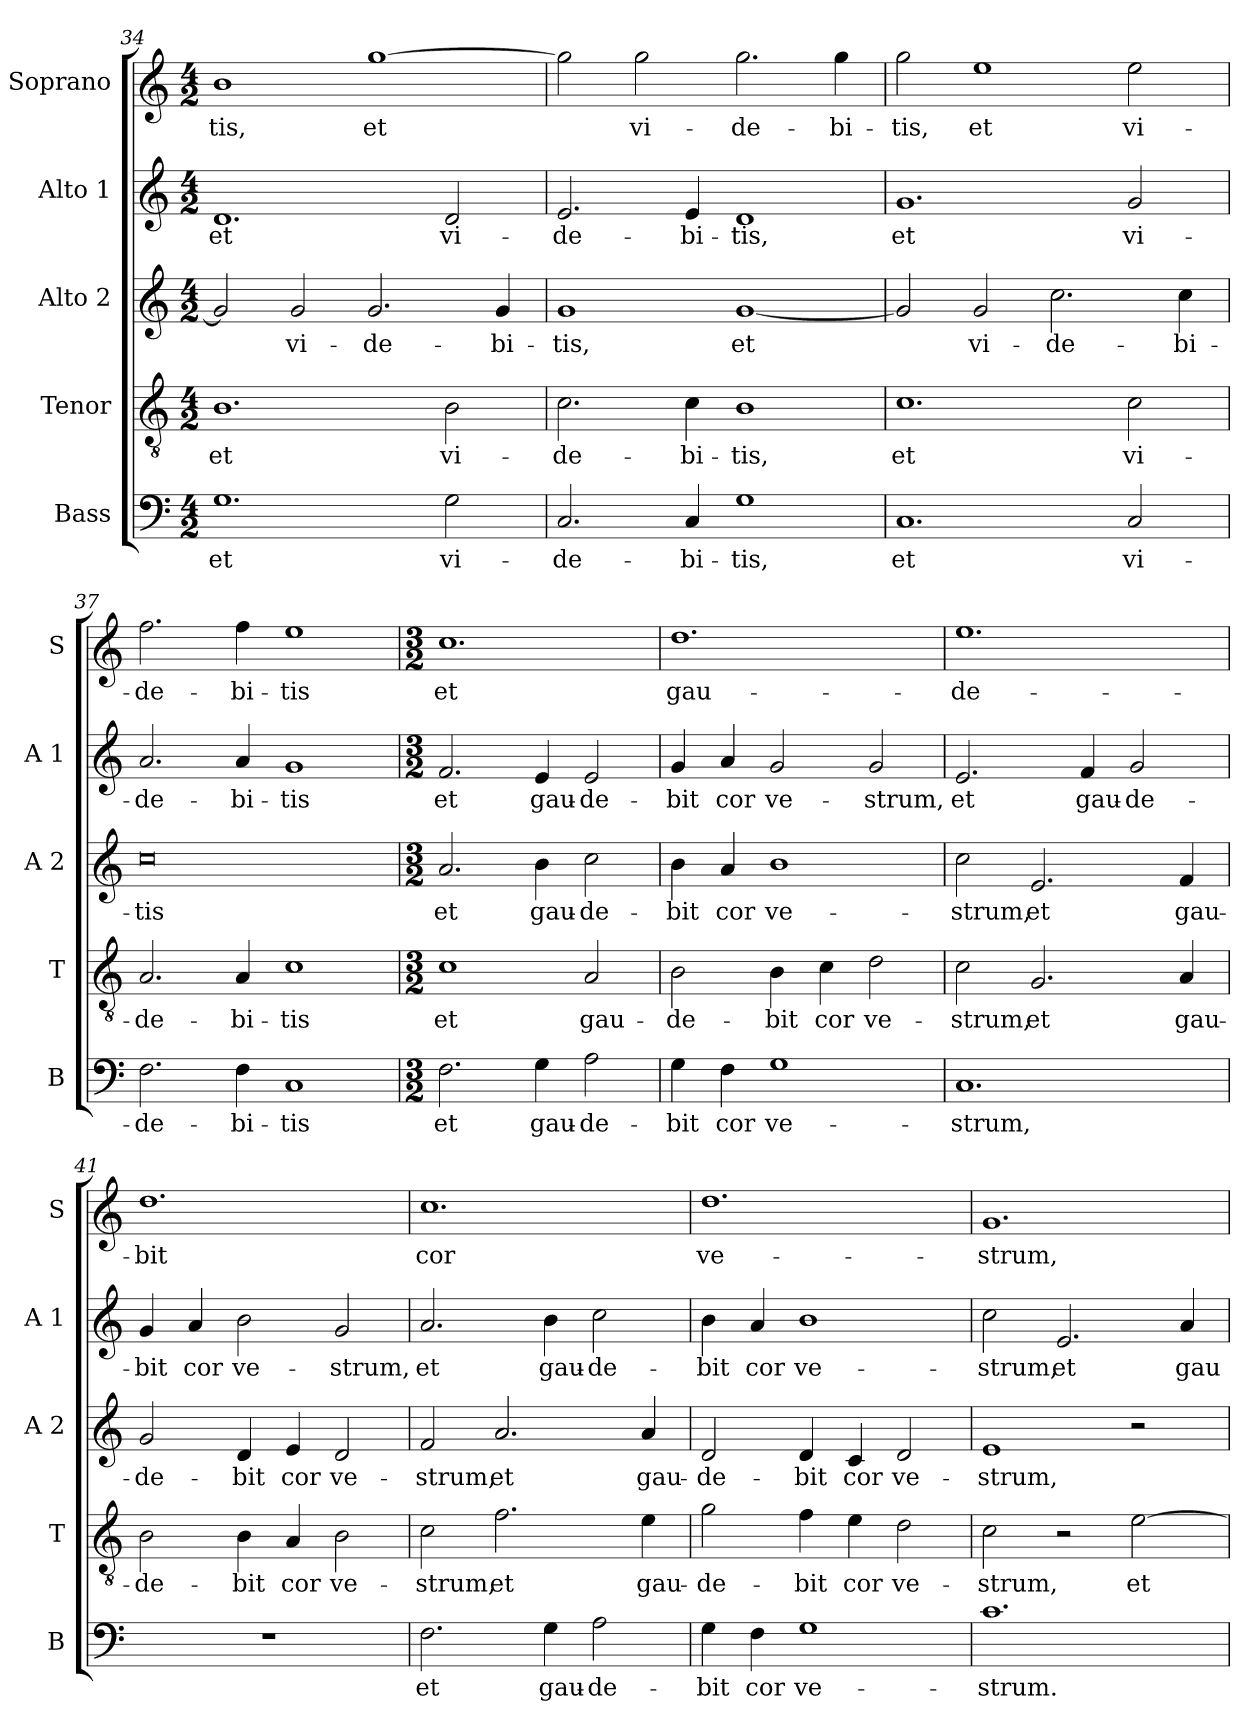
**kern	**text	**kern	**text	**kern	**text	**kern	**text	**kern	**text
*part5	*part5	*part4	*part4	*part3	*part3	*part2	*part2	*part1	*part1
*staff5	*staff5	*staff4	*staff4	*staff3	*staff3	*staff2	*staff2	*staff1	*staff1
*I"Bass	*	*I"Tenor	*	*I"Alto 2	*	*I"Alto 1	*	*I"Soprano	*
*I'B	*	*I'T	*	*I'A 2	*	*I'A 1	*	*I'S	*
*clefF4	*	*clefGv2	*	*clefG2	*	*clefG2	*	*clefG2	*
*k[]	*	*k[]	*	*k[]	*	*k[]	*	*k[]	*
*C:	*	*C:	*	*C:	*	*C:	*	*C:	*
*M4/2	*	*M4/2	*	*M4/2	*	*M4/2	*	*M4/2	*
=34	=34	=34	=34	=34	=34	=34	=34	=34	=34
!	!LO:LY:b	!	!LO:LY:b	!	!	!	!LO:LY:b	!	!LO:LY:b
1.G	et	1.B	et	2g/]	.	1.d	et	1b	-tis,
!	!	!	!	!	!LO:LY:b	!	!	!	!
.	.	.	.	2g/	vi-	.	.	.	.
!	!	!	!	!	!LO:LY:b	!	!	!	!LO:LY:b
.	.	.	.	2.g/	-de-	.	.	[1gg	et
!	!LO:LY:b	!	!LO:LY:b	!	!	!	!LO:LY:b	!	!
2G\	vi-	2B\	vi-	.	.	2d/	vi-	.	.
!	!	!	!	!	!LO:LY:b	!	!	!	!
.	.	.	.	4g/	-bi-	.	.	.	.
=35	=35	=35	=35	=35	=35	=35	=35	=35	=35
!	!LO:LY:b	!	!LO:LY:b	!	!LO:LY:b	!	!LO:LY:b	!	!
2.C/	-de-	2.c\	-de-	1g	-tis,	2.e/	-de-	2gg\]	.
!	!	!	!	!	!	!	!	!	!LO:LY:b
.	.	.	.	.	.	.	.	2gg\	vi-
!	!LO:LY:b	!	!LO:LY:b	!	!	!	!LO:LY:b	!	!
4C/	-bi-	4c\	-bi-	.	.	4e/	-bi-	.	.
!	!LO:LY:b	!	!LO:LY:b	!	!LO:LY:b	!	!LO:LY:b	!	!LO:LY:b
1G	-tis,	1B	-tis,	[1g	et	1d	-tis,	2.gg\	-de-
!	!	!	!	!	!	!	!	!	!LO:LY:b
.	.	.	.	.	.	.	.	4gg\	-bi-
!!LO:LB:g=z
=36	=36	=36	=36	=36	=36	=36	=36	=36	=36
!	!LO:LY:b	!	!LO:LY:b	!	!	!	!LO:LY:b	!	!LO:LY:b
1.C	et	1.c	et	2g/]	.	1.g	et	2gg\	-tis,
!	!	!	!	!	!LO:LY:b	!	!	!	!LO:LY:b
.	.	.	.	2g/	vi-	.	.	1ee	et
!	!	!	!	!	!LO:LY:b	!	!	!	!
.	.	.	.	2.cc\	-de-	.	.	.	.
!	!LO:LY:b	!	!LO:LY:b	!	!	!	!LO:LY:b	!	!LO:LY:b
2C/	vi-	2c\	vi-	.	.	2g/	vi-	2ee\	vi-
!	!	!	!	!	!LO:LY:b	!	!	!	!
.	.	.	.	4cc\	-bi-	.	.	.	.
=37	=37	=37	=37	=37	=37	=37	=37	=37	=37
!	!LO:LY:b	!	!LO:LY:b	!	!LO:LY:b	!	!LO:LY:b	!	!LO:LY:b
2.F\	-de-	2.A/	-de-	0cc	-tis	2.a/	-de-	2.ff\	-de-
!	!LO:LY:b	!	!LO:LY:b	!	!	!	!LO:LY:b	!	!LO:LY:b
4F\	-bi-	4A/	-bi-	.	.	4a/	-bi-	4ff\	-bi-
!	!LO:LY:b	!	!LO:LY:b	!	!	!	!LO:LY:b	!	!LO:LY:b
1C	-tis	1c	-tis	.	.	1g	-tis	1ee	-tis
=38	=38	=38	=38	=38	=38	=38	=38	=38	=38
*M3/2	*	*M3/2	*	*M3/2	*	*M3/2	*	*M3/2	*
!	!LO:LY:b	!	!LO:LY:b	!	!LO:LY:b	!	!LO:LY:b	!	!LO:LY:b
2.F\	et	1c	et	2.a/	et	2.f/	et	1.cc	et
!	!LO:LY:b	!	!	!	!LO:LY:b	!	!LO:LY:b	!	!
4G\	gau-	.	.	4b\	gau-	4e/	gau-	.	.
!	!LO:LY:b	!	!LO:LY:b	!	!LO:LY:b	!	!LO:LY:b	!	!
2A\	-de-	2A/	gau-	2cc\	-de-	2e/	-de-	.	.
=39	=39	=39	=39	=39	=39	=39	=39	=39	=39
!	!LO:LY:b	!	!LO:LY:b	!	!LO:LY:b	!	!LO:LY:b	!	!LO:LY:b
4G\	-bit	2B\	-de-	4b\	-bit	4g/	-bit	1.dd	gau-
!	!LO:LY:b	!	!	!	!LO:LY:b	!	!LO:LY:b	!	!
4F\	cor	.	.	4a/	cor	4a/	cor	.	.
!	!LO:LY:b	!	!LO:LY:b	!	!LO:LY:b	!	!LO:LY:b	!	!
1G	ve-	4B\	-bit	1b	ve-	2g/	ve-	.	.
!	!	!	!LO:LY:b	!	!	!	!	!	!
.	.	4c\	cor	.	.	.	.	.	.
!	!	!	!LO:LY:b	!	!	!	!LO:LY:b	!	!
.	.	2d\	ve-	.	.	2g/	-strum,	.	.
=40	=40	=40	=40	=40	=40	=40	=40	=40	=40
!	!LO:LY:b	!	!LO:LY:b	!	!LO:LY:b	!	!LO:LY:b	!	!LO:LY:b
1.C	-strum,	2c\	-strum,	2cc\	-strum,	2.e/	et	1.ee	-de-
!	!	!	!LO:LY:b	!	!LO:LY:b	!	!	!	!
.	.	2.G/	et	2.e/	et	.	.	.	.
!	!	!	!	!	!	!	!LO:LY:b	!	!
.	.	.	.	.	.	4f/	gau-	.	.
!	!	!	!	!	!	!	!LO:LY:b	!	!
.	.	.	.	.	.	2g/	-de-	.	.
!	!	!	!LO:LY:b	!	!LO:LY:b	!	!	!	!
.	.	4A/	gau-	4f/	gau-	.	.	.	.
!!LO:PB:g=z
=41	=41	=41	=41	=41	=41	=41	=41	=41	=41
!	!	!	!LO:LY:b	!	!LO:LY:b	!	!LO:LY:b	!	!LO:LY:b
1.r	.	2B\	-de-	2g/	-de-	4g/	-bit	1.dd	-bit
!	!	!	!	!	!	!	!LO:LY:b	!	!
.	.	.	.	.	.	4a/	cor	.	.
!	!	!	!LO:LY:b	!	!LO:LY:b	!	!LO:LY:b	!	!
.	.	4B\	-bit	4d/	-bit	2b\	ve-	.	.
!	!	!	!LO:LY:b	!	!LO:LY:b	!	!	!	!
.	.	4A/	cor	4e/	cor	.	.	.	.
!	!	!	!LO:LY:b	!	!LO:LY:b	!	!LO:LY:b	!	!
.	.	2B\	ve-	2d/	ve-	2g/	-strum,	.	.
=42	=42	=42	=42	=42	=42	=42	=42	=42	=42
!	!LO:LY:b	!	!LO:LY:b	!	!LO:LY:b	!	!LO:LY:b	!	!LO:LY:b
2.F\	et	2c\	-strum,	2f/	-strum,	2.a/	et	1.cc	cor
!	!	!	!LO:LY:b	!	!LO:LY:b	!	!	!	!
.	.	2.f\	et	2.a/	et	.	.	.	.
!	!LO:LY:b	!	!	!	!	!	!LO:LY:b	!	!
4G\	gau-	.	.	.	.	4b\	gau-	.	.
!	!LO:LY:b	!	!	!	!	!	!LO:LY:b	!	!
2A\	-de-	.	.	.	.	2cc\	-de-	.	.
!	!	!	!LO:LY:b	!	!LO:LY:b	!	!	!	!
.	.	4e\	gau-	4a/	gau-	.	.	.	.
=43	=43	=43	=43	=43	=43	=43	=43	=43	=43
!	!LO:LY:b	!	!LO:LY:b	!	!LO:LY:b	!	!LO:LY:b	!	!LO:LY:b
4G\	-bit	2g\	-de-	2d/	-de-	4b\	-bit	1.dd	ve-
!	!LO:LY:b	!	!	!	!	!	!LO:LY:b	!	!
4F\	cor	.	.	.	.	4a/	cor	.	.
!	!LO:LY:b	!	!LO:LY:b	!	!LO:LY:b	!	!LO:LY:b	!	!
1G	ve-	4f\	-bit	4d/	-bit	1b	ve-	.	.
!	!	!	!LO:LY:b	!	!LO:LY:b	!	!	!	!
.	.	4e\	cor	4c/	cor	.	.	.	.
!	!	!	!LO:LY:b	!	!LO:LY:b	!	!	!	!
.	.	2d\	ve-	2d/	ve-	.	.	.	.
=44	=44	=44	=44	=44	=44	=44	=44	=44	=44
!	!LO:LY:b	!	!LO:LY:b	!	!LO:LY:b	!	!LO:LY:b	!	!LO:LY:b
1.c	-strum.	2c\	-strum,	1e	-strum,	2cc\	-strum,	1.g	-strum,
!	!	!	!	!	!	!	!LO:LY:b	!	!
.	.	2r	.	.	.	2.e/	et	.	.
!	!	!	!LO:LY:b	!	!	!	!	!	!
.	.	[2e\	et	2r	.	.	.	.	.
!	!	!	!	!	!	!	!LO:LY:b	!	!
.	.	.	.	.	.	4a/	gau-	.	.
=	=	=	=	=	=	=	=	=	=
*-	*-	*-	*-	*-	*-	*-	*-	*-	*-
